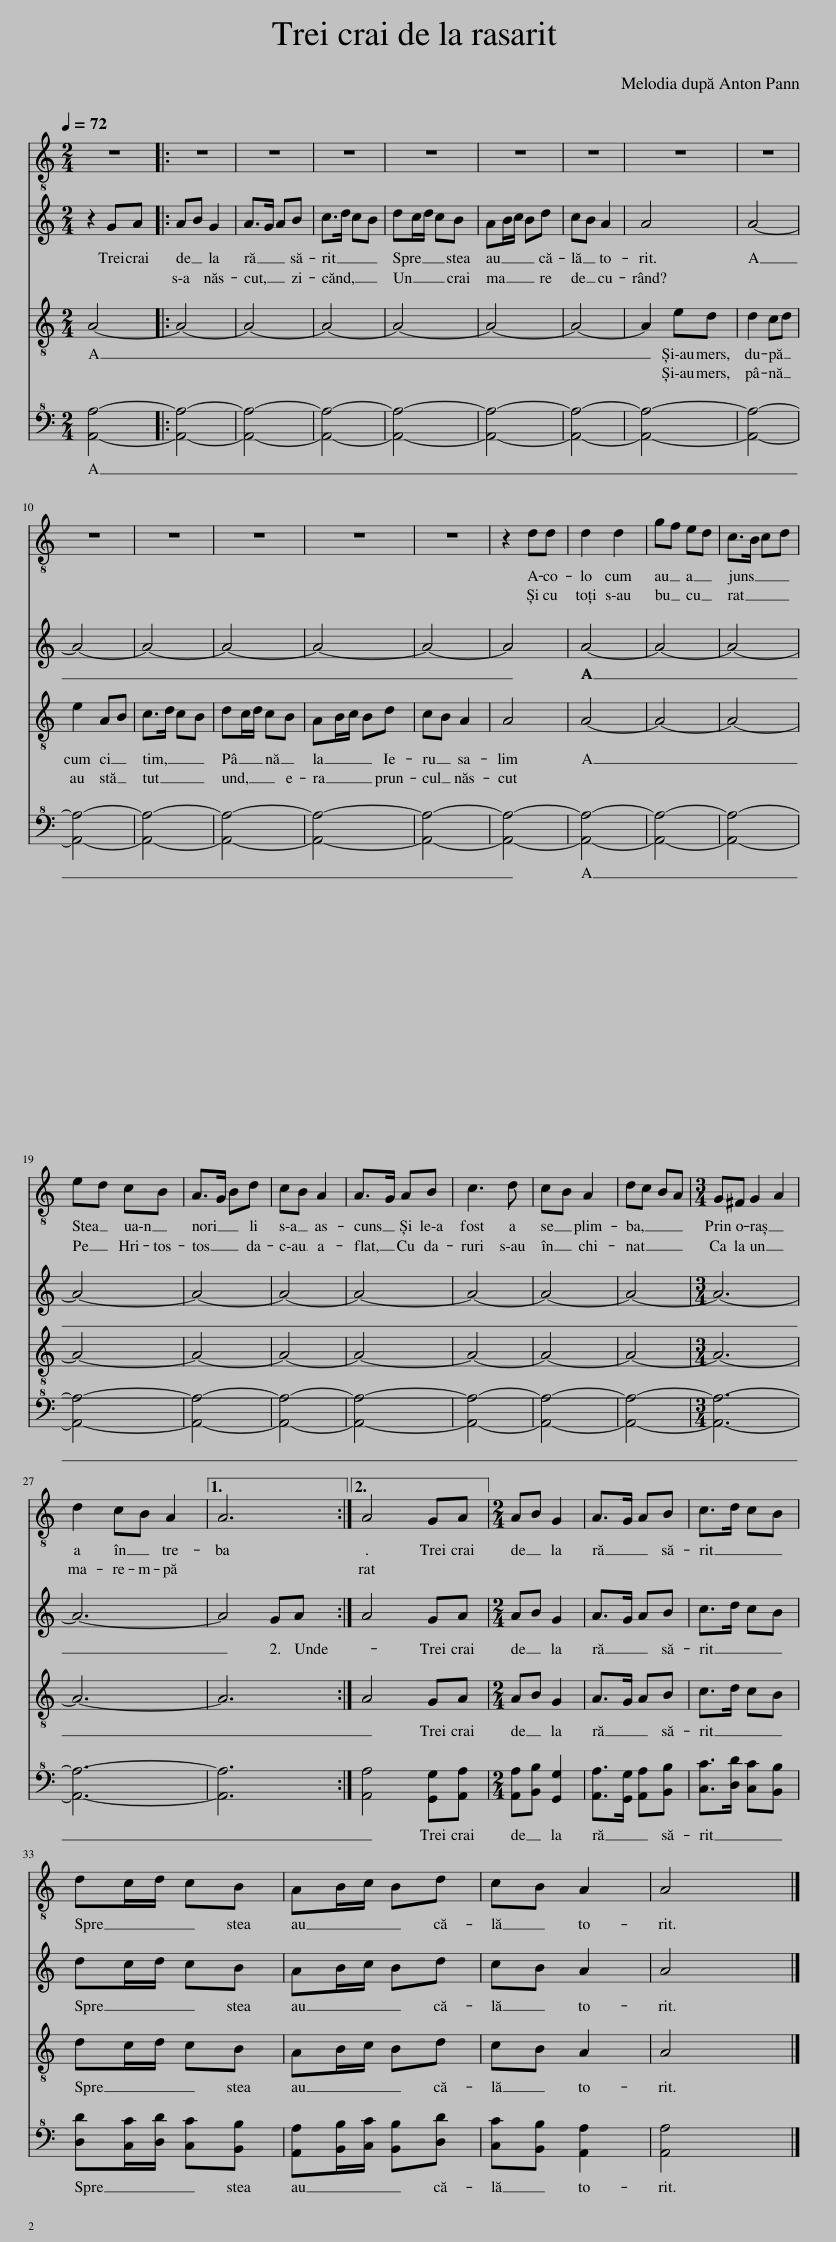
X:1
%%score 1 2 3 4
L:1/8
Q:1/4=72
M:2/4
I:linebreak $
K:none
V:1 treble-8 transpose=-2
V:2 treble transpose=-2
V:3 treble-8 transpose=-2
V:4 bass+8 transpose=-14
V:1
[K:C] z4 |: z4 | z4 | z4 | z4 | %5
 z4 | z4 | z4 | z4 |$ z4 | %10
 z4 | z4 | z4 | z4 | z2 dd | %15
 d2 d2 | gf ed | c>B cd |$ ed cB | A>G Bd | %20
 cB A2 | A>G AB | c3 d | cB A2 | dc BA | %25
[M:3/4] G^F G2 A2 |$ d2 cB A2 |1 A6 :|2 A4 GA ||[M:2/4] AB G2 | %30
 A>G AB | c>d cB |$ dc/d/ cB | AB/c/ Bd | cB A2 | %35
 A4 |] %36
V:2
[K:C] z2 GA |: AB G2 | A>G AB | c>d cB | dc/d/ cB | %5
 AB/c/ Bd | cB A2 | A4 | A4- |$ A4- | %10
 A4- | A4- | A4- | A4- | A4 | %15
 A4- | A4- | A4- |$ A4- | A4- | %20
 A4- | A4- | A4- | A4- | A4- | %25
[M:3/4] A6- |$ A6- |1 A4 GA :|2 A4 GA ||[M:2/4] AB G2 | %30
 A>G AB | c>d cB |$ dc/d/ cB | AB/c/ Bd | cB A2 | %35
 A4 |] %36
V:3
[K:C] A4- |: A4- | A4- | A4- | A4- | %5
 A4- | A4- | A2 ed | d2 cd |$ e2 AB | %10
 c>d cB | dc/d/ cB | AB/c/ Bd | cB A2 | A4 | %15
 A4- | A4- | A4- |$ A4- | A4- | %20
 A4- | A4- | A4- | A4- | A4- | %25
[M:3/4] A6- |$ A6- |1 A6 :|2 A4 GA ||[M:2/4] AB G2 | %30
 A>G AB | c>d cB |$ dc/d/ cB | AB/c/ Bd | cB A2 | %35
 A4 |] %36
V:4
[K:C] [A,,A,]4- |: [A,,A,]4- | [A,,A,]4- | [A,,A,]4- | [A,,A,]4- | %5
 [A,,A,]4- | [A,,A,]4- | [A,,A,]4- | [A,,A,]4- |$ [A,,A,]4- | %10
 [A,,A,]4- | [A,,A,]4- | [A,,A,]4- | [A,,A,]4- | [A,,A,]4- | %15
 [A,,A,]4- | [A,,A,]4- | [A,,A,]4- |$ [A,,A,]4- | [A,,A,]4- | %20
 [A,,A,]4- | [A,,A,]4- | [A,,A,]4- | [A,,A,]4- | [A,,A,]4- | %25
[M:3/4] [A,,A,]6- |$ [A,,A,]6- |1 [A,,A,]6 :|2 [A,,A,]4 [G,,G,][A,,A,] ||[M:2/4] [A,,A,][B,,B,] [G,,G,]2 | %30
 [A,,A,]>[G,,G,] [A,,A,][B,,B,] | [C,C]>[D,D] [C,C][B,,B,] |$ [D,D][C,C]/[D,D]/ [C,C][B,,B,] | [A,,A,][B,,B,]/[C,C]/ [B,,B,][D,D] | [C,C][B,,B,] [A,,A,]2 | %35
 [A,,A,]4 |] %36
